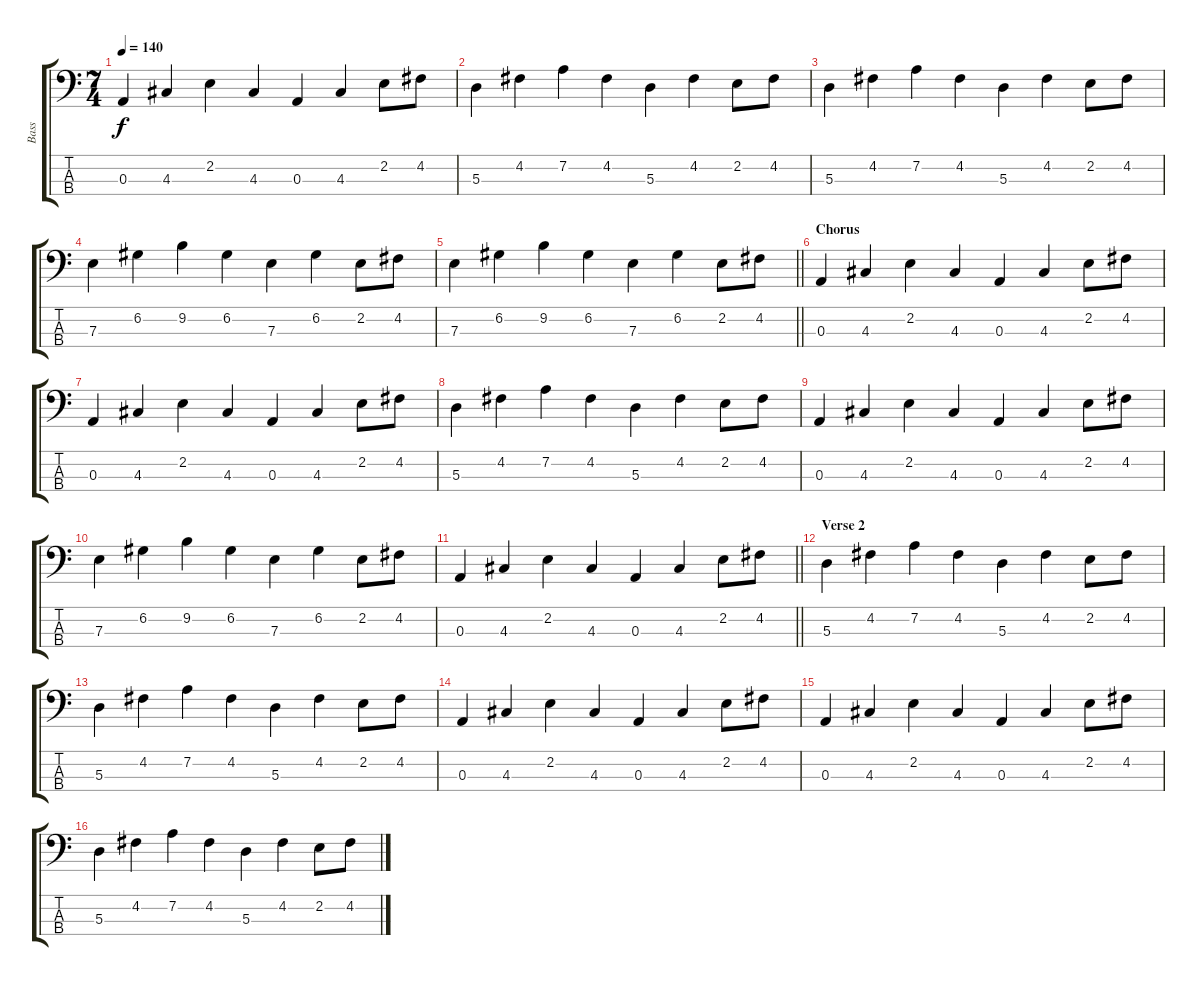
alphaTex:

\track ("Bass" "Bass") {instrument electricbassfinger}
\staff {score tabs}
\tuning (G2 D2 A1 E1) {hide}
\ts (7 4)
\tempo 140
\clef f4
\ks c
0.3.4{dy f} 4.3.4 2.2.4 4.3.4 0.3.4 4.3.4 2.2.8 4.2.8 |
5.3.4 4.2.4 7.2.4 4.2.4 5.3.4 4.2.4 2.2.8 4.2.8 |
5.3.4 4.2.4 7.2.4 4.2.4 5.3.4 4.2.4 2.2.8 4.2.8 |
7.3.4 6.2.4 9.2.4 6.2.4 7.3.4 6.2.4 2.2.8 4.2.8 |
\barLineRight lightlight
7.3.4 6.2.4 9.2.4 6.2.4 7.3.4 6.2.4 2.2.8 4.2.8 |
\section ("" "Chorus")
0.3.4 4.3.4 2.2.4 4.3.4 0.3.4 4.3.4 2.2.8 4.2.8 |
0.3.4 4.3.4 2.2.4 4.3.4 0.3.4 4.3.4 2.2.8 4.2.8 |
5.3.4 4.2.4 7.2.4 4.2.4 5.3.4 4.2.4 2.2.8 4.2.8 |
0.3.4 4.3.4 2.2.4 4.3.4 0.3.4 4.3.4 2.2.8 4.2.8 |
7.3.4 6.2.4 9.2.4 6.2.4 7.3.4 6.2.4 2.2.8 4.2.8 |
\barLineRight lightlight
0.3.4 4.3.4 2.2.4 4.3.4 0.3.4 4.3.4 2.2.8 4.2.8 |
\section ("" "Verse 2")
5.3.4 4.2.4 7.2.4 4.2.4 5.3.4 4.2.4 2.2.8 4.2.8 |
5.3.4 4.2.4 7.2.4 4.2.4 5.3.4 4.2.4 2.2.8 4.2.8 |
0.3.4 4.3.4 2.2.4 4.3.4 0.3.4 4.3.4 2.2.8 4.2.8 |
0.3.4 4.3.4 2.2.4 4.3.4 0.3.4 4.3.4 2.2.8 4.2.8 |
5.3.4 4.2.4 7.2.4 4.2.4 5.3.4 4.2.4 2.2.8 4.2.8
